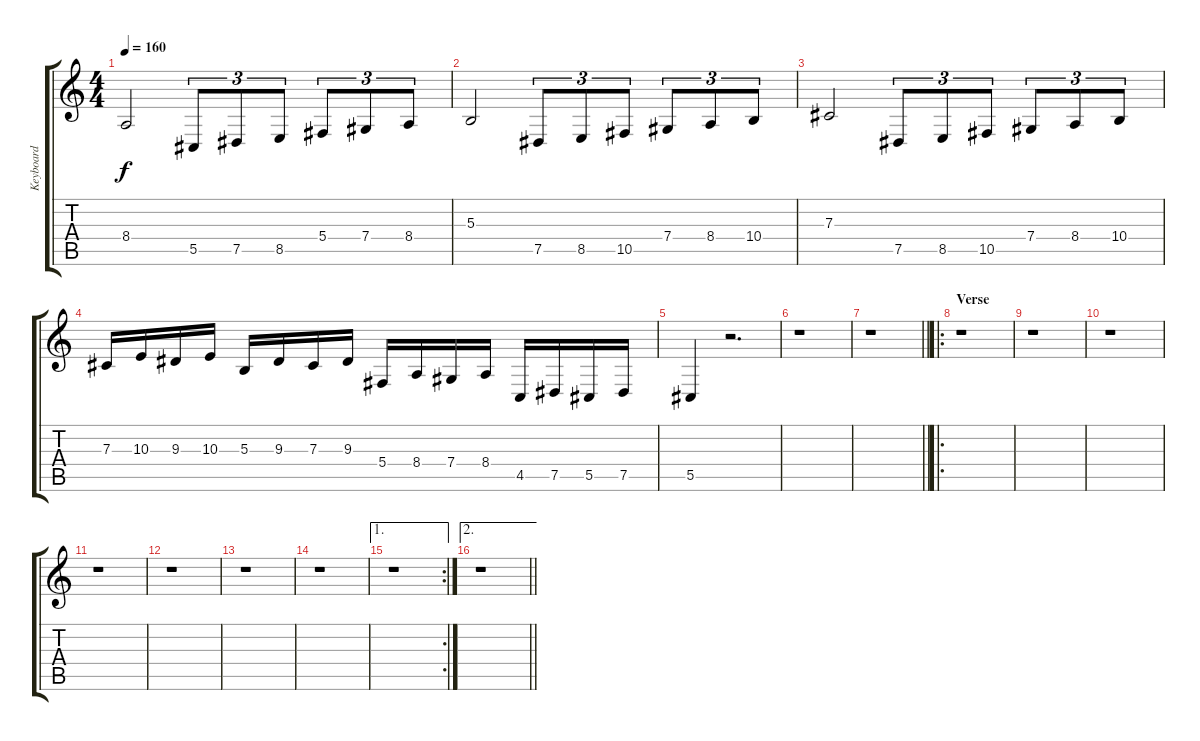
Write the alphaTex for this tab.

\track ("Keyboard" "Keyboard") {instrument harpsichord}
\staff {score tabs}
\tuning (Eb4 Bb3 Gb3 Db3 Ab2 Eb2) {hide}
\ts (4 4)
\tempo 160
\clef g2
\ks c
8.4.2{dy f} 5.5.8{tu (3 2)} 7.5.8{tu (3 2)} 8.5.8{tu (3 2)} 5.4.8{tu (3 2)} 7.4.8{tu (3 2)} 8.4.8{tu (3 2)} |
5.3.2 7.5.8{tu (3 2)} 8.5.8{tu (3 2)} 10.5.8{tu (3 2)} 7.4.8{tu (3 2)} 8.4.8{tu (3 2)} 10.4.8{tu (3 2)} |
7.3.2 7.5.8{tu (3 2)} 8.5.8{tu (3 2)} 10.5.8{tu (3 2)} 7.4.8{tu (3 2)} 8.4.8{tu (3 2)} 10.4.8{tu (3 2)} |
7.3.16 10.3.16 9.3.16 10.3.16 5.3.16 9.3.16 7.3.16 9.3.16 5.4.16 8.4.16 7.4.16 8.4.16 4.5.16 7.5.16 5.5.16 7.5.16 |
5.5.4 r.2{d} |
r.1 |
\barLineRight lightlight
r.1 |
\ro
\section ("" "Verse")
r.1 |
r.1 |
r.1 |
r.1 |
r.1 |
r.1 |
r.1 |
\ae 1
\rc 2
r.1 |
\ae 2
\barLineRight lightlight
r.1
